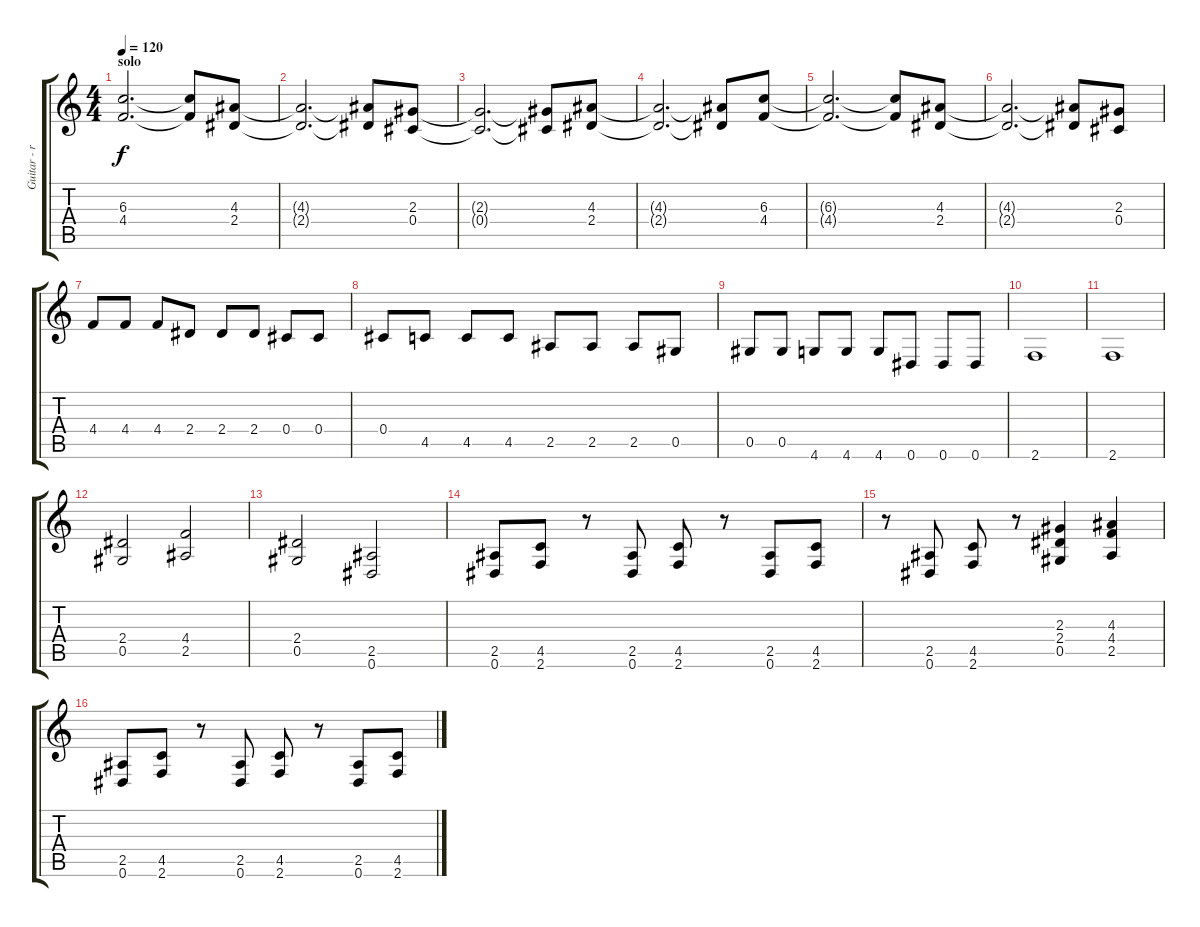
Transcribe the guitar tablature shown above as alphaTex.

\track ("Guitar - rhythm" "Guitar - r") {instrument distortionguitar}
\staff {score tabs}
\tuning (Eb4 Bb3 Gb3 Db3 Ab2 Eb2) {hide}
\ts (4 4)
\section ("" "solo")
\tempo 120
\clef g2
\ks c
(6.3 4.4).2{d dy f} (6.3{t} 4.4{t}).8 (4.3 2.4).8 |
(4.3{t} 2.4{t}).2{d} (4.3{t} 2.4{t}).8 (2.3 0.4).8 |
(2.3{t} 0.4{t}).2{d} (2.3{t} 0.4{t}).8 (4.3 2.4).8 |
(4.3{t} 2.4{t}).2{d} (4.3{t} 2.4{t}).8 (6.3 4.4).8 |
(6.3{t} 4.4{t}).2{d} (6.3{t} 4.4{t}).8 (4.3 2.4).8 |
(4.3{t} 2.4{t}).2{d} (4.3{t} 2.4{t}).8 (2.3 0.4).8 |
4.4.8 4.4.8 4.4.8 2.4.8 2.4.8 2.4.8 0.4.8 0.4.8 |
0.4.8 4.5.8 4.5.8 4.5.8 2.5.8 2.5.8 2.5.8 0.5.8 |
0.5.8 0.5.8 4.6.8 4.6.8 4.6.8 0.6.8 0.6.8 0.6.8 |
2.6.1 |
2.6.1 |
(2.4 0.5).2 (4.4 2.5).2 |
(2.4 0.5).2 (2.5 0.6).2 |
(2.5 0.6).8 (4.5 2.6).8 r.8 (2.5 0.6).8 (4.5 2.6).8 r.8 (2.5 0.6).8 (4.5 2.6).8 |
r.8 (2.5 0.6).8 (4.5 2.6).8 r.8 (2.3 2.4 0.5).4 (4.3 4.4 2.5).4 |
(2.5 0.6).8 (4.5 2.6).8 r.8 (2.5 0.6).8 (4.5 2.6).8 r.8 (2.5 0.6).8 (4.5 2.6).8
